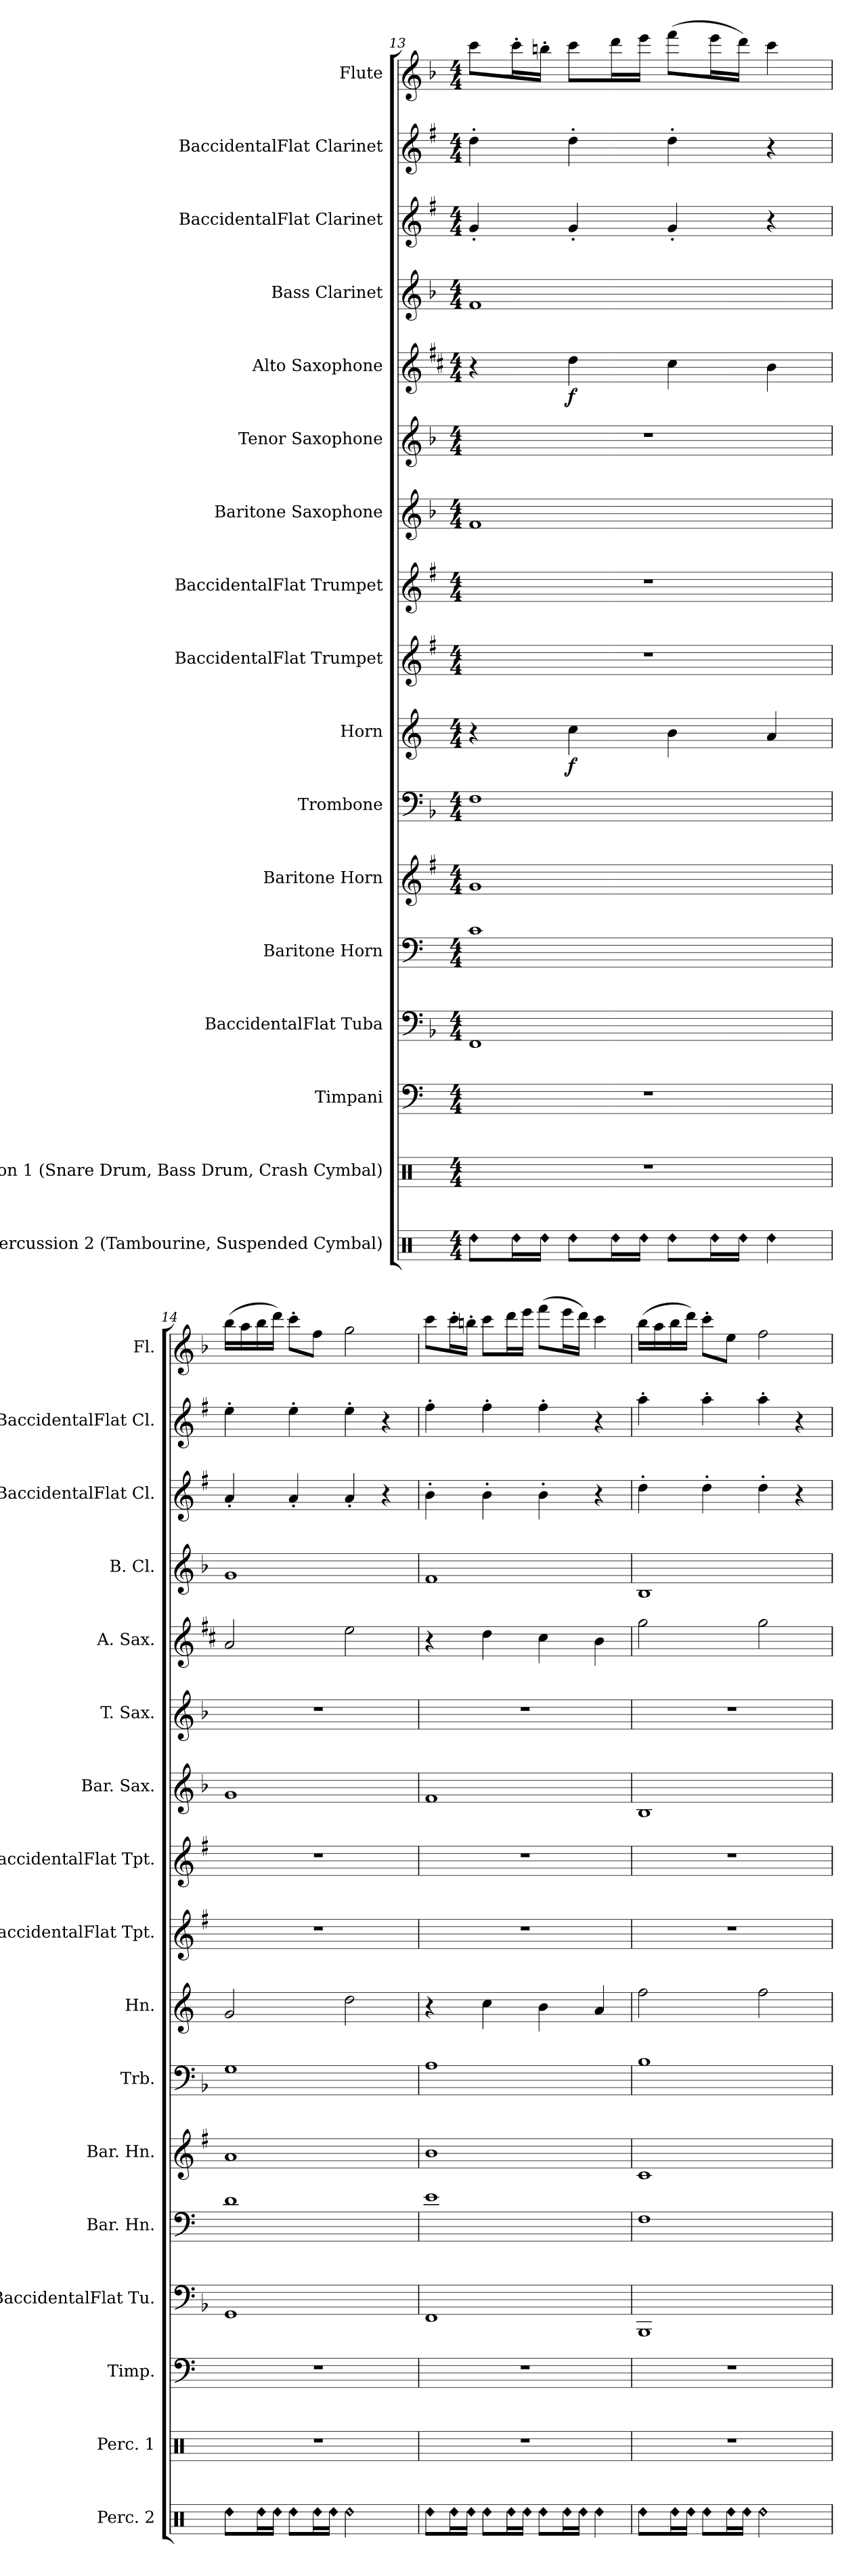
**kern	**kern	**kern	**kern	**kern	**kern	**kern	**kern	**dynam	**kern	**kern	**kern	**kern	**kern	**dynam	**kern	**kern	**kern	**kern
*part17	*part16	*part15	*part14	*part13	*part12	*part11	*part10	*part10	*part9	*part8	*part7	*part6	*part5	*part5	*part4	*part3	*part2	*part1
*staff17	*staff16	*staff15	*staff14	*staff13	*staff12	*staff11	*staff10	*staff10	*staff9	*staff8	*staff7	*staff6	*staff5	*staff5	*staff4	*staff3	*staff2	*staff1
*I"Percussion 2 (Tambourine, Suspended Cymbal)	*I"Percussion 1 (Snare Drum, Bass Drum, Crash Cymbal)	*I"Timpani	*I"BaccidentalFlat Tuba	*I"Baritone Horn	*I"Baritone Horn	*I"Trombone	*I"Horn	*	*I"BaccidentalFlat Trumpet	*I"BaccidentalFlat Trumpet	*I"Baritone Saxophone	*I"Tenor Saxophone	*I"Alto Saxophone	*	*I"Bass Clarinet	*I"BaccidentalFlat Clarinet	*I"BaccidentalFlat Clarinet	*I"Flute
*I'Perc. 2	*I'Perc. 1	*I'Timp.	*I'BaccidentalFlat Tu.	*I'Bar. Hn.	*I'Bar. Hn.	*I'Trb.	*I'Hn.	*	*I'BaccidentalFlat Tpt.	*I'BaccidentalFlat Tpt.	*I'Bar. Sax.	*I'T. Sax.	*I'A. Sax.	*	*I'B. Cl.	*I'BaccidentalFlat Cl.	*I'BaccidentalFlat Cl.	*I'Fl.
*clefX	*clefX	*clefF4	*clefF4	*clefF4	*clefG2	*clefF4	*clefG2	*	*clefG2	*clefG2	*clefG2	*clefG2	*clefG2	*	*clefG2	*clefG2	*clefG2	*clefG2
*	*	*	*	*ITrd4c7	*ITrd1c2	*	*ITrd4c7	*	*ITrd1c2	*ITrd1c2	*ITrd12c21	*ITrd8c14	*ITrd5c9	*	*ITrd8c14	*ITrd1c2	*ITrd1c2	*
*k[]	*k[]	*k[]	*k[b-]	*k[b-]	*k[b-]	*k[b-]	*k[b-]	*	*k[b-]	*k[b-]	*k[b-]	*k[b-]	*k[b-]	*	*k[b-]	*k[b-]	*k[b-]	*k[b-]
*M4/4	*M4/4	*M4/4	*M4/4	*M4/4	*M4/4	*M4/4	*M4/4	*	*M4/4	*M4/4	*M4/4	*M4/4	*M4/4	*	*M4/4	*M4/4	*M4/4	*M4/4
=13	=13	=13	=13	=13	=13	=13	=13	=13	=13	=13	=13	=13	=13	=13	=13	=13	=13	=13
!LO:N:head=diamond	!	!	!	!	!	!	!	!	!	!	!	!	!	!	!	!	!	!
8Rdd\L	1r	1r	1FF	1F	1f	1F	4r	.	1r	1r	1F	1r	4r	.	1F	4f'/	4cc'\	8ccc\L
!LO:N:head=diamond	!	!	!	!	!	!	!	!	!	!	!	!	!	!	!	!	!	!
16Rdd\L	.	.	.	.	.	.	.	.	.	.	.	.	.	.	.	.	.	16ccc'\L
!LO:N:head=diamond	!	!	!	!	!	!	!	!	!	!	!	!	!	!	!	!	!	!
16Rdd\JJ	.	.	.	.	.	.	.	.	.	.	.	.	.	.	.	.	.	16bbn'\JJ
!LO:N:head=diamond	!	!	!	!	!	!	!	!LO:DY:b	!	!	!	!	!	!LO:DY:b	!	!	!	!
8Rdd\L	.	.	.	.	.	.	4f\	f	.	.	.	.	4f\	f	.	4f'/	4cc'\	8ccc\L
!LO:N:head=diamond	!	!	!	!	!	!	!	!	!	!	!	!	!	!	!	!	!	!
16Rdd\L	.	.	.	.	.	.	.	.	.	.	.	.	.	.	.	.	.	16ddd\L
!LO:N:head=diamond	!	!	!	!	!	!	!	!	!	!	!	!	!	!	!	!	!	!
16Rdd\JJ	.	.	.	.	.	.	.	.	.	.	.	.	.	.	.	.	.	16eee\JJ
!LO:N:head=diamond	!	!	!	!	!	!	!	!	!	!	!	!	!	!	!	!	!	!
8Rdd\L	.	.	.	.	.	.	4e\	.	.	.	.	.	4e\	.	.	4f'/	4cc'\	(8fff\L
!LO:N:head=diamond	!	!	!	!	!	!	!	!	!	!	!	!	!	!	!	!	!	!
16Rdd\L	.	.	.	.	.	.	.	.	.	.	.	.	.	.	.	.	.	16eee\L
!LO:N:head=diamond	!	!	!	!	!	!	!	!	!	!	!	!	!	!	!	!	!	!
16Rdd\JJ	.	.	.	.	.	.	.	.	.	.	.	.	.	.	.	.	.	16ddd\JJ)
!LO:N:head=diamond	!	!	!	!	!	!	!	!	!	!	!	!	!	!	!	!	!	!
4Rdd\	.	.	.	.	.	.	4d/	.	.	.	.	.	4d\	.	.	4r	4r	4ccc\
!!LO:PB:g=z
=14	=14	=14	=14	=14	=14	=14	=14	=14	=14	=14	=14	=14	=14	=14	=14	=14	=14	=14
!LO:N:head=diamond	!	!	!	!	!	!	!	!	!	!	!	!	!	!	!	!	!	!
8Rdd\L	1r	1r	1GG	1G	1g	1G	2c/	.	1r	1r	1G	1r	2c/	.	1G	4g'/	4dd'\	(16bb-\LL
.	.	.	.	.	.	.	.	.	.	.	.	.	.	.	.	.	.	16aa\
!LO:N:head=diamond	!	!	!	!	!	!	!	!	!	!	!	!	!	!	!	!	!	!
16Rdd\L	.	.	.	.	.	.	.	.	.	.	.	.	.	.	.	.	.	16bb-\
!LO:N:head=diamond	!	!	!	!	!	!	!	!	!	!	!	!	!	!	!	!	!	!
16Rdd\JJ	.	.	.	.	.	.	.	.	.	.	.	.	.	.	.	.	.	16ddd\JJ)
!LO:N:head=diamond	!	!	!	!	!	!	!	!	!	!	!	!	!	!	!	!	!	!
8Rdd\L	.	.	.	.	.	.	.	.	.	.	.	.	.	.	.	4g'/	4dd'\	8ccc'\L
!LO:N:head=diamond	!	!	!	!	!	!	!	!	!	!	!	!	!	!	!	!	!	!
16Rdd\L	.	.	.	.	.	.	.	.	.	.	.	.	.	.	.	.	.	8ff\J
!LO:N:head=diamond	!	!	!	!	!	!	!	!	!	!	!	!	!	!	!	!	!	!
16Rdd\JJ	.	.	.	.	.	.	.	.	.	.	.	.	.	.	.	.	.	.
!LO:N:head=diamond	!	!	!	!	!	!	!	!	!	!	!	!	!	!	!	!	!	!
2Rdd\	.	.	.	.	.	.	2g\	.	.	.	.	.	2g\	.	.	4g'/	4dd'\	2gg\
.	.	.	.	.	.	.	.	.	.	.	.	.	.	.	.	4r	4r	.
=15	=15	=15	=15	=15	=15	=15	=15	=15	=15	=15	=15	=15	=15	=15	=15	=15	=15	=15
!LO:N:head=diamond	!	!	!	!	!	!	!	!	!	!	!	!	!	!	!	!	!	!
8Rdd\L	1r	1r	1FF	1A	1a	1A	4r	.	1r	1r	1F	1r	4r	.	1F	4a'\	4ee'\	8ccc\L
!LO:N:head=diamond	!	!	!	!	!	!	!	!	!	!	!	!	!	!	!	!	!	!
16Rdd\L	.	.	.	.	.	.	.	.	.	.	.	.	.	.	.	.	.	16ccc'\L
!LO:N:head=diamond	!	!	!	!	!	!	!	!	!	!	!	!	!	!	!	!	!	!
16Rdd\JJ	.	.	.	.	.	.	.	.	.	.	.	.	.	.	.	.	.	16bbn'\JJ
!LO:N:head=diamond	!	!	!	!	!	!	!	!	!	!	!	!	!	!	!	!	!	!
8Rdd\L	.	.	.	.	.	.	4f\	.	.	.	.	.	4f\	.	.	4a'\	4ee'\	8ccc\L
!LO:N:head=diamond	!	!	!	!	!	!	!	!	!	!	!	!	!	!	!	!	!	!
16Rdd\L	.	.	.	.	.	.	.	.	.	.	.	.	.	.	.	.	.	16ddd\L
!LO:N:head=diamond	!	!	!	!	!	!	!	!	!	!	!	!	!	!	!	!	!	!
16Rdd\JJ	.	.	.	.	.	.	.	.	.	.	.	.	.	.	.	.	.	16eee\JJ
!LO:N:head=diamond	!	!	!	!	!	!	!	!	!	!	!	!	!	!	!	!	!	!
8Rdd\L	.	.	.	.	.	.	4e\	.	.	.	.	.	4e\	.	.	4a'\	4ee'\	(8fff\L
!LO:N:head=diamond	!	!	!	!	!	!	!	!	!	!	!	!	!	!	!	!	!	!
16Rdd\L	.	.	.	.	.	.	.	.	.	.	.	.	.	.	.	.	.	16eee\L
!LO:N:head=diamond	!	!	!	!	!	!	!	!	!	!	!	!	!	!	!	!	!	!
16Rdd\JJ	.	.	.	.	.	.	.	.	.	.	.	.	.	.	.	.	.	16ddd\JJ)
!LO:N:head=diamond	!	!	!	!	!	!	!	!	!	!	!	!	!	!	!	!	!	!
4Rdd\	.	.	.	.	.	.	4d/	.	.	.	.	.	4d\	.	.	4r	4r	4ccc\
=16	=16	=16	=16	=16	=16	=16	=16	=16	=16	=16	=16	=16	=16	=16	=16	=16	=16	=16
!LO:N:head=diamond	!	!	!	!	!	!	!	!	!	!	!	!	!	!	!	!	!	!
8Rdd\L	1r	1r	1BBB-	1BB-	1B-	1B-	2b-\	.	1r	1r	1BB-	1r	2b-\	.	1BB-	4cc'\	4gg'\	(16bb-\LL
.	.	.	.	.	.	.	.	.	.	.	.	.	.	.	.	.	.	16aa\
!LO:N:head=diamond	!	!	!	!	!	!	!	!	!	!	!	!	!	!	!	!	!	!
16Rdd\L	.	.	.	.	.	.	.	.	.	.	.	.	.	.	.	.	.	16bb-\
!LO:N:head=diamond	!	!	!	!	!	!	!	!	!	!	!	!	!	!	!	!	!	!
16Rdd\JJ	.	.	.	.	.	.	.	.	.	.	.	.	.	.	.	.	.	16ddd\JJ)
!LO:N:head=diamond	!	!	!	!	!	!	!	!	!	!	!	!	!	!	!	!	!	!
8Rdd\L	.	.	.	.	.	.	.	.	.	.	.	.	.	.	.	4cc'\	4gg'\	8ccc'\L
!LO:N:head=diamond	!	!	!	!	!	!	!	!	!	!	!	!	!	!	!	!	!	!
16Rdd\L	.	.	.	.	.	.	.	.	.	.	.	.	.	.	.	.	.	8ee\J
!LO:N:head=diamond	!	!	!	!	!	!	!	!	!	!	!	!	!	!	!	!	!	!
16Rdd\JJ	.	.	.	.	.	.	.	.	.	.	.	.	.	.	.	.	.	.
!LO:N:head=diamond	!	!	!	!	!	!	!	!	!	!	!	!	!	!	!	!	!	!
2Rdd\	.	.	.	.	.	.	2b-\	.	.	.	.	.	2b-\	.	.	4cc'\	4gg'\	2ff\
.	.	.	.	.	.	.	.	.	.	.	.	.	.	.	.	4r	4r	.
=	=	=	=	=	=	=	=	=	=	=	=	=	=	=	=	=	=	=
*-	*-	*-	*-	*-	*-	*-	*-	*-	*-	*-	*-	*-	*-	*-	*-	*-	*-	*-
